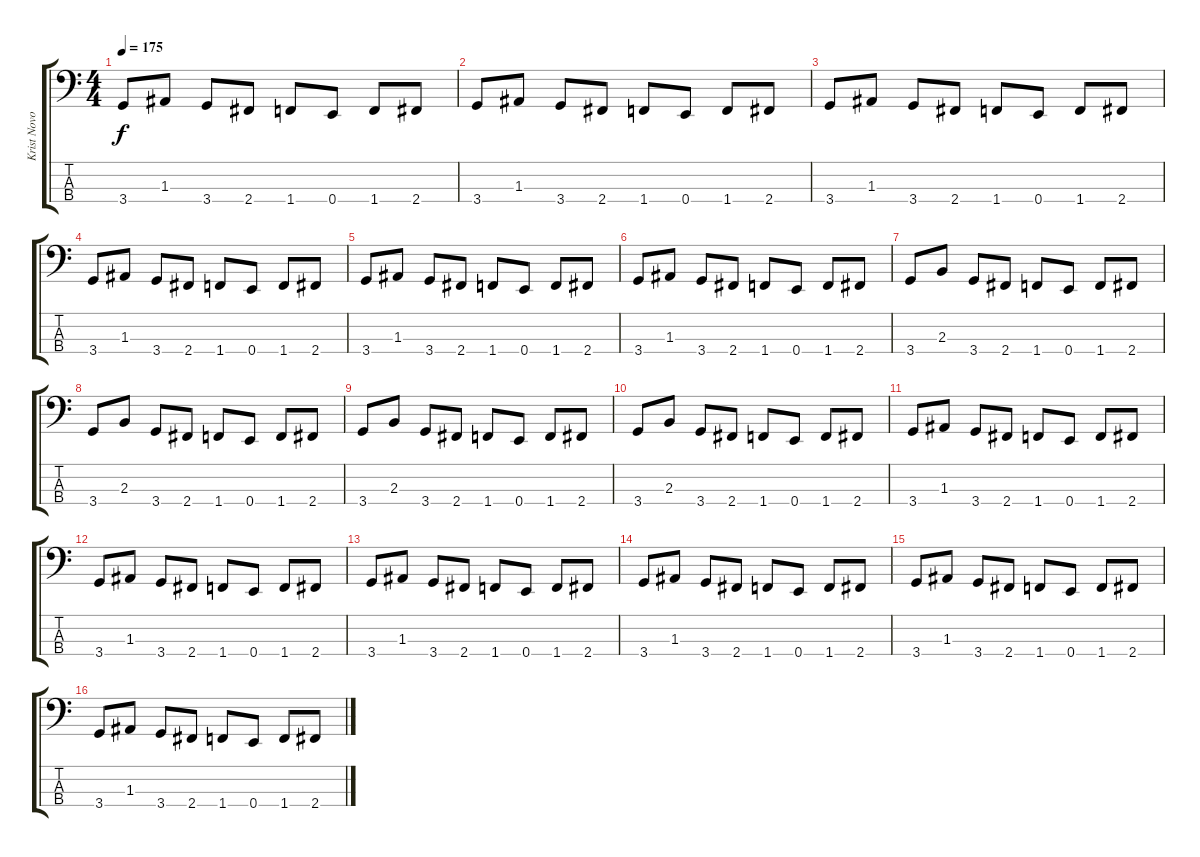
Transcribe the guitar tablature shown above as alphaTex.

\track ("Krist Novoselic" "Krist Novo") {instrument electricbasspick}
\staff {score tabs}
\tuning (G2 D2 A1 E1) {hide}
\ts (4 4)
\tempo 175
\clef f4
\ks c
3.4.8{dy f} 1.3.8 3.4.8 2.4.8 1.4.8 0.4.8 1.4.8 2.4.8 |
3.4.8 1.3.8 3.4.8 2.4.8 1.4.8 0.4.8 1.4.8 2.4.8 |
3.4.8 1.3.8 3.4.8 2.4.8 1.4.8 0.4.8 1.4.8 2.4.8 |
3.4.8 1.3.8 3.4.8 2.4.8 1.4.8 0.4.8 1.4.8 2.4.8 |
3.4.8 1.3.8 3.4.8 2.4.8 1.4.8 0.4.8 1.4.8 2.4.8 |
3.4.8 1.3.8 3.4.8 2.4.8 1.4.8 0.4.8 1.4.8 2.4.8 |
3.4.8 2.3.8 3.4.8 2.4.8 1.4.8 0.4.8 1.4.8 2.4.8 |
3.4.8 2.3.8 3.4.8 2.4.8 1.4.8 0.4.8 1.4.8 2.4.8 |
3.4.8 2.3.8 3.4.8 2.4.8 1.4.8 0.4.8 1.4.8 2.4.8 |
3.4.8 2.3.8 3.4.8 2.4.8 1.4.8 0.4.8 1.4.8 2.4.8 |
3.4.8 1.3.8 3.4.8 2.4.8 1.4.8 0.4.8 1.4.8 2.4.8 |
3.4.8 1.3.8 3.4.8 2.4.8 1.4.8 0.4.8 1.4.8 2.4.8 |
3.4.8 1.3.8 3.4.8 2.4.8 1.4.8 0.4.8 1.4.8 2.4.8 |
3.4.8 1.3.8 3.4.8 2.4.8 1.4.8 0.4.8 1.4.8 2.4.8 |
3.4.8 1.3.8 3.4.8 2.4.8 1.4.8 0.4.8 1.4.8 2.4.8 |
3.4.8 1.3.8 3.4.8 2.4.8 1.4.8 0.4.8 1.4.8 2.4.8
